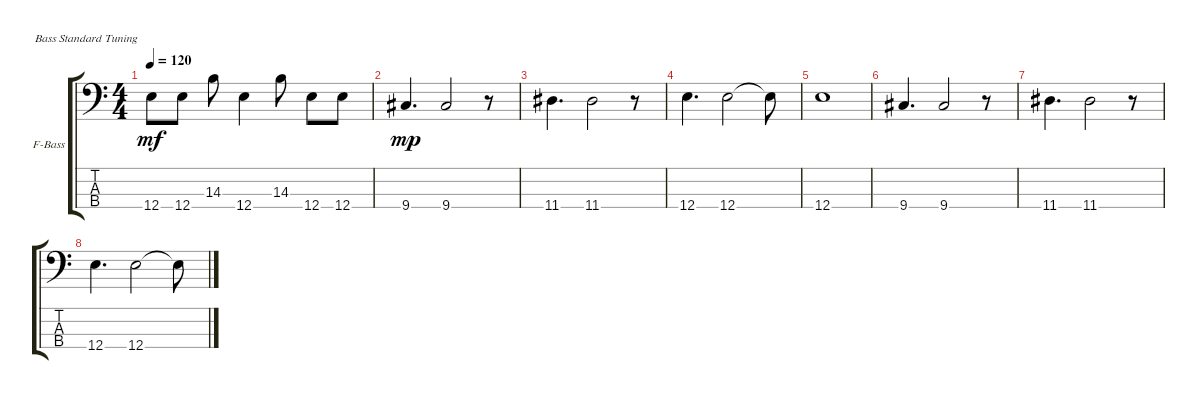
\defaultSystemsLayout 4
\bracketExtendMode groupsimilarinstruments
\firstSystemTrackNameOrientation horizontal
\otherSystemsTrackNameOrientation horizontal
\track ("Bass" "F-Bass") {instrument fretlessbass}
\staff {score tabs}
\tuning (G2 D2 A1 E1)
\ts (4 4)
\tempo 120
\clef f4
\ks c
12.4.8{dy mf} 12.4.8 14.3.8 12.4.4 14.3.8 12.4.8 12.4.8 |
9.4.4{d dy mp} 9.4.2 r.8 |
11.4.4{d} 11.4.2 r.8 |
12.4.4{d} 12.4.2 12.4{t}.8 |
12.4.1 |
9.4.4{d} 9.4.2 r.8 |
11.4.4{d} 11.4.2 r.8 |
12.4.4{d} 12.4.2 12.4{t}.8
